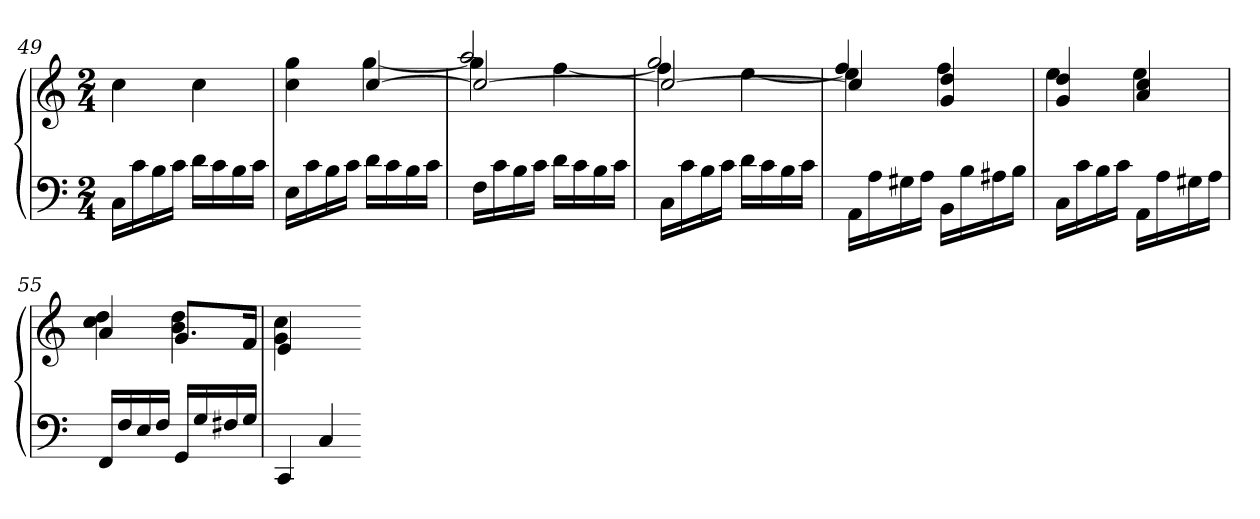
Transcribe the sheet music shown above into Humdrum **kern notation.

**kern	**kern
*part1	*part1
*staff2	*staff1
*clefF4	*clefG2
*k[]	*k[]
*C:	*C:
*M2/4	*M2/4
=49	=49
16CLL	4cc
16c	.
16B	.
16cJJ	.
16dLL	4cc
16c	.
16B	.
16cJJ	.
=50	=50
*	*^
16ELL	4cc 4gg	4ryy
16c	.	.
16B	.	.
16cJJ	.	.
16dLL	[4cc	[4gg
16c	.	.
16B	.	.
16cJJ	.	.
=51	=51	=51
*	*	*^
16FLL	2cc_	4gg]	2aa
16c	.	.	.
16B	.	.	.
16cJJ	.	.	.
16dLL	.	[4ff	.
16c	.	.	.
16B	.	.	.
16cJJ	.	.	.
=52	=52	=52	=52
16CLL	2cc_	4ff]	2gg
16c	.	.	.
16B	.	.	.
16cJJ	.	.	.
16dLL	.	[4ee	.
16c	.	.	.
16B	.	.	.
16cJJ	.	.	.
=53	=53	=53	=53
16AALL	4cc]	4ee]	4ff
16A	.	.	.
16G#X	.	.	.
16AJJ	.	.	.
16BBLL	4g 4dd	4ff	4ryy
16B	.	.	.
16A#X	.	.	.
16BJJ	.	.	.
*	*	*v	*v
=54	=54	=54
16CLL	4g 4dd	4ee
16c	.	.
16B	.	.
16cJJ	.	.
16AALL	4a 4cc	4ee
16A	.	.
16G#X	.	.
16AJJ	.	.
=55	=55	=55
16FFLL	4a	4cc 4dd
16F	.	.
16E	.	.
16FJJ	.	.
16GGLL	8.gL	4b 4dd
16G	.	.
16F#X	.	.
16GJJ	16fJk	.
=56	=56	=56
4CC	4e	4g 4cc
4C	4ryy	4ryy
*	*v	*v
=-	=-
*-	*-
